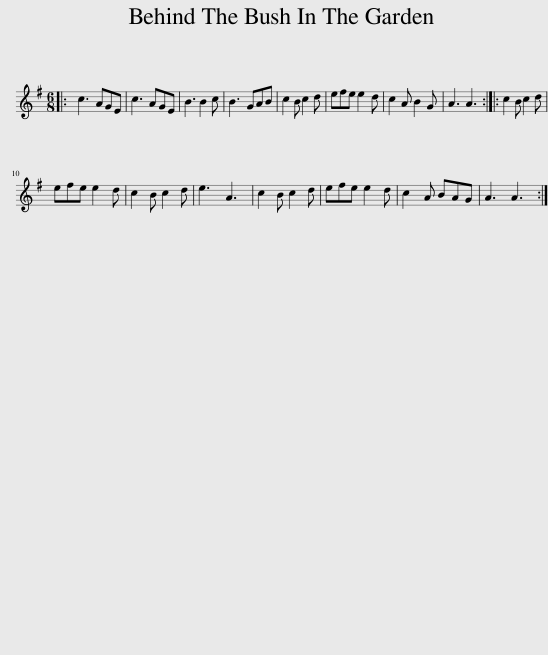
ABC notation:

X:1
L:1/8
M:6/8
I:linebreak $
K:G
V:1 treble
V:1
|: c3 AGE | c3 AGE | B3 B2 c | B3 GAB | c2 B c2 d | %5
 efe e2 d | c2 A B2 G | A3 A3 :: c2 B c2 d |$ efe e2 d | %10
 c2 B c2 d | e3 A3 | c2 B c2 d | efe e2 d | c2 A BAG | %15
 A3 A3 :| %16
